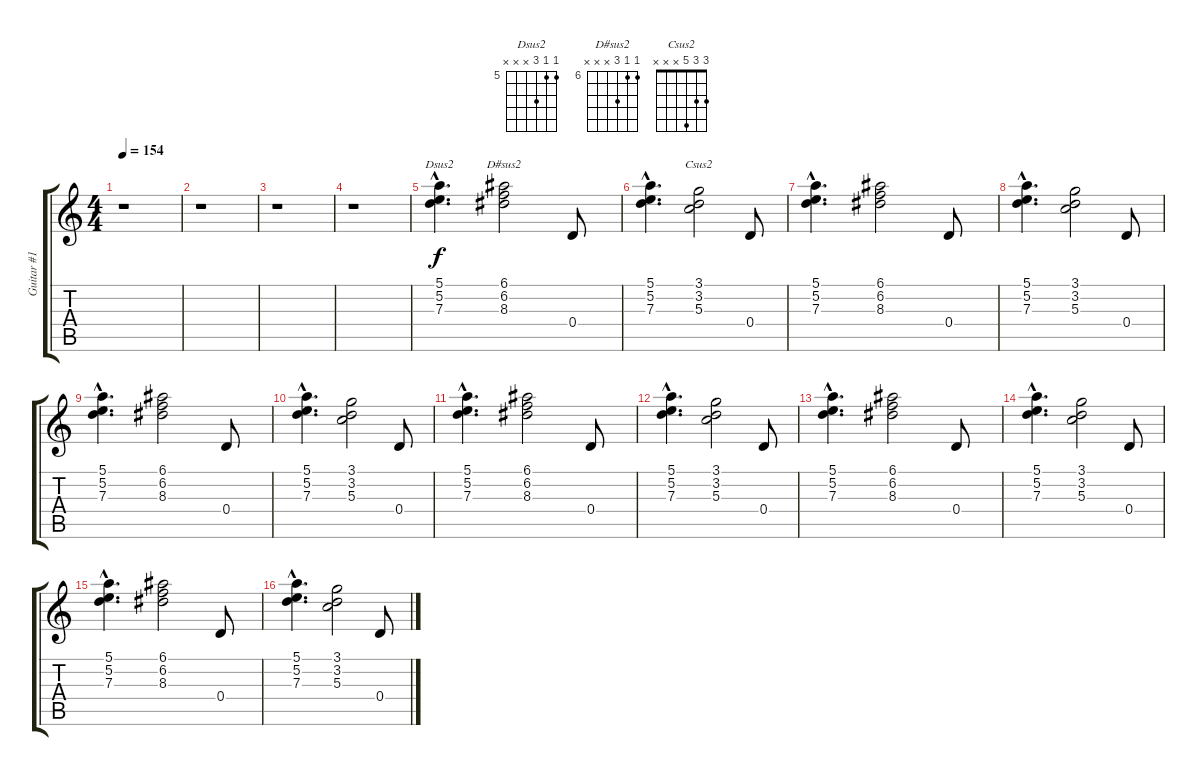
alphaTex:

\track ("Guitar #1" "Guitar #1") {instrument distortionguitar}
\staff {score tabs}
\tuning (E4 B3 G3 D3 A2 E2) {hide}
\chord ("Dsus2" 5 5 7 x x x) {firstfret 5}
\chord ("D#sus2" 6 6 8 x x x) {firstfret 6}
\chord ("Csus2" 3 3 5 x x x)
\ts (4 4)
\tempo 154
\clef g2
\ks c
r.1{dy f instrument distortionguitar} |
r.1 |
r.1 |
r.1 |
(5.1{hac} 5.2{hac} 7.3{hac}).4{d ch "Dsus2"} (6.1 6.2 8.3).2{ch "D#sus2"} 0.4.8 |
(5.1{hac} 5.2{hac} 7.3{hac}).4{d} (3.1 3.2 5.3).2{ch "Csus2"} 0.4.8 |
(5.1{hac} 5.2{hac} 7.3{hac}).4{d} (6.1 6.2 8.3).2 0.4.8 |
(5.1{hac} 5.2{hac} 7.3{hac}).4{d} (3.1 3.2 5.3).2 0.4.8 |
(5.1{hac} 5.2{hac} 7.3{hac}).4{d} (6.1 6.2 8.3).2 0.4.8 |
(5.1{hac} 5.2{hac} 7.3{hac}).4{d} (3.1 3.2 5.3).2 0.4.8 |
(5.1{hac} 5.2{hac} 7.3{hac}).4{d} (6.1 6.2 8.3).2 0.4.8 |
(5.1{hac} 5.2{hac} 7.3{hac}).4{d} (3.1 3.2 5.3).2 0.4.8 |
(5.1{hac} 5.2{hac} 7.3{hac}).4{d} (6.1 6.2 8.3).2 0.4.8 |
(5.1{hac} 5.2{hac} 7.3{hac}).4{d} (3.1 3.2 5.3).2 0.4.8 |
(5.1{hac} 5.2{hac} 7.3{hac}).4{d} (6.1 6.2 8.3).2 0.4.8 |
(5.1{hac} 5.2{hac} 7.3{hac}).4{d} (3.1 3.2 5.3).2 0.4.8
